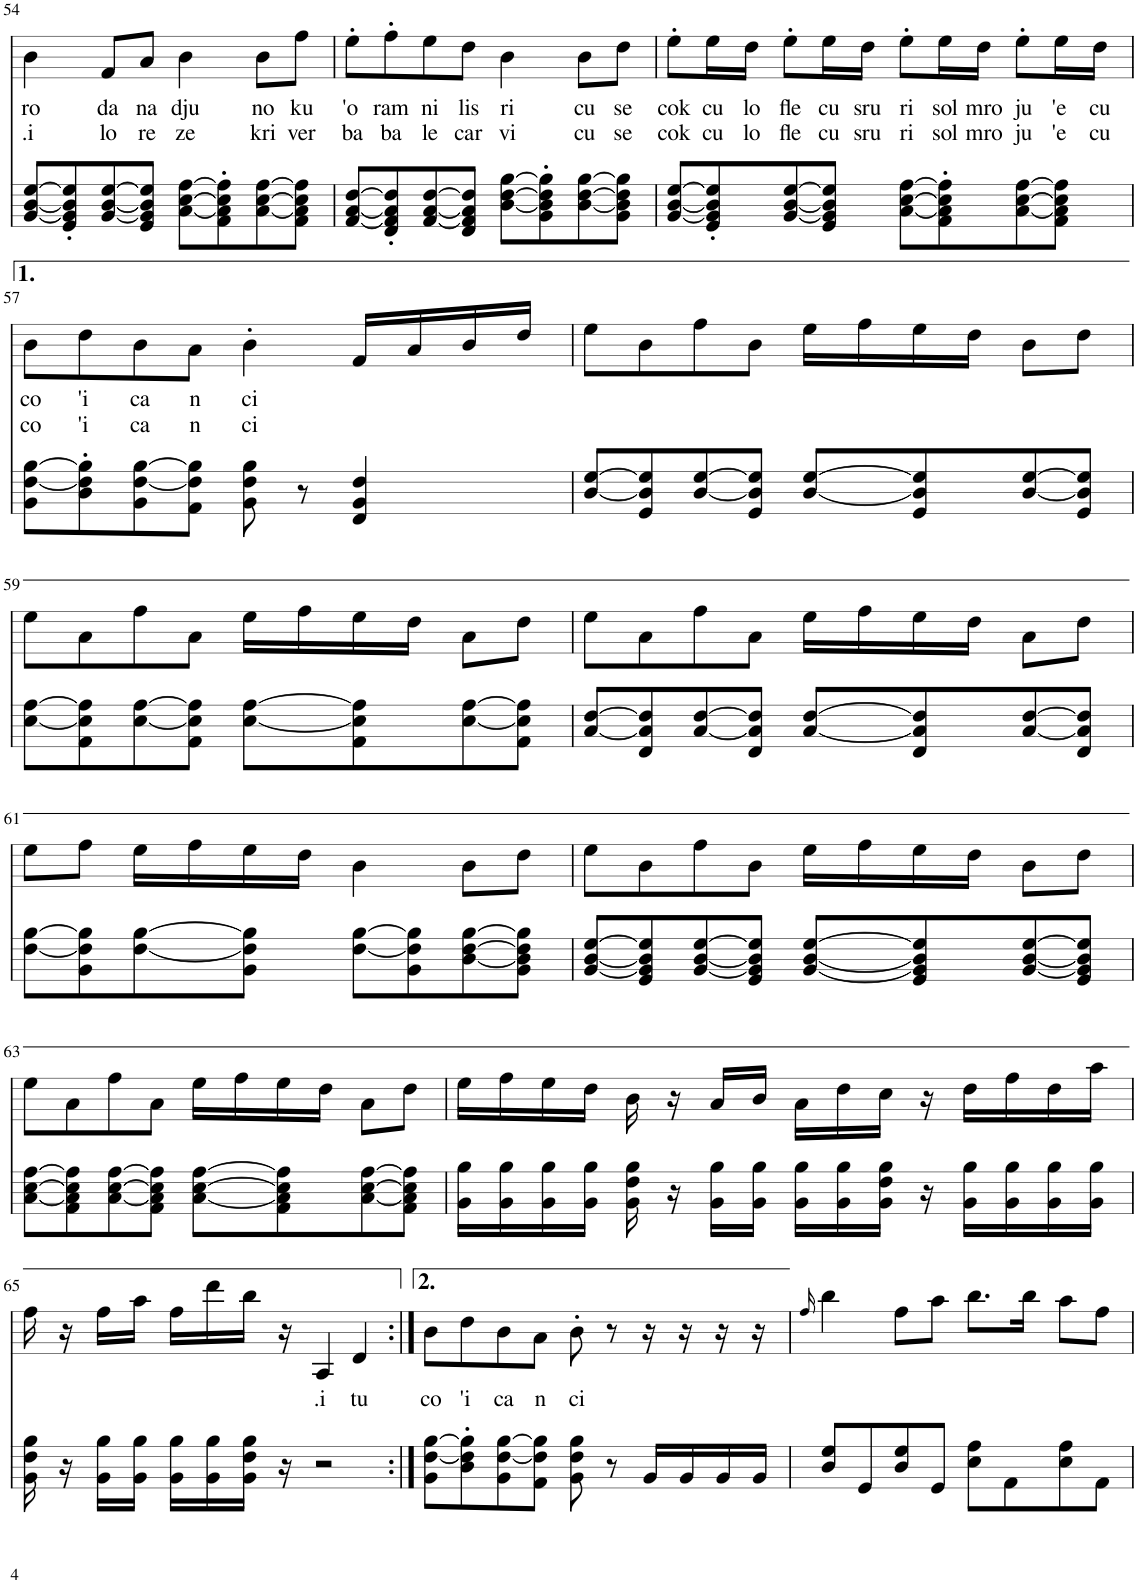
**kern	**kern	**text	**text
*part2	*part1	*part1	*part1
*staff2	*staff1	*staff1	*staff1
*I"Piano	*I"Piano	*	*
*I'Pno	*I'Pno	*	*
!!LO:PB:g=z
*clefF4	*clefG2	*	*
*k[f#c#]	*k[f#c#]	*	*
*M4/4	*M4/4	*	*
=54	=54	=54	=54
!	!	!LO:LY:b	!LO:LY:b
[8BB/ [8D/ [8G/L	4b\	ro	.i
8GG/' 8BB/]' 8D/]' 8G/]'	.	.	.
!	!	!LO:LY:b	!LO:LY:b
[8BB/ [8D/ [8G/	8f#/L	da	lo
!	!	!LO:LY:b	!LO:LY:b
8GG/ 8BB/] 8D/] 8G/]J	8a/J	na	re
!	!	!LO:LY:b	!LO:LY:b
[8C#\ [8E\ [8A\L	4b\	dju	ze
8AA\' 8C#\]' 8E\]' 8A\]'	.	.	.
!	!	!LO:LY:b	!LO:LY:b
[8C#\ [8E\ [8A\	8b\L	no	kri
!	!	!LO:LY:b	!LO:LY:b
8AA\ 8C#\] 8E\] 8A\]J	8ff#\J	ku	ver
=55	=55	=55	=55
!	!	!LO:LY:b	!LO:LY:b
[8AA/ [8C#/ [8F#/L	8ee'\L	'o	ba
!	!	!LO:LY:b	!LO:LY:b
8FF#/' 8AA/]' 8C#/]' 8F#/]'	8ff#'\	ram	ba
!	!	!LO:LY:b	!LO:LY:b
[8AA/ [8C#/ [8F#/	8ee\	ni	le
!	!	!LO:LY:b	!LO:LY:b
8FF#/ 8AA/] 8C#/] 8F#/]J	8dd\J	lis	car
!	!	!LO:LY:b	!LO:LY:b
[8D\ [8F#\ [8B\L	4b\	ri	vi
8BB\' 8D\]' 8F#\]' 8B\]'	.	.	.
!	!	!LO:LY:b	!LO:LY:b
[8D\ [8F#\ [8B\	8b\L	cu	cu
!	!	!LO:LY:b	!LO:LY:b
8BB\ 8D\] 8F#\] 8B\]J	8dd\J	se	se
=56	=56	=56	=56
!	!	!LO:LY:b	!LO:LY:b
[8BB/ [8D/ [8G/L	8ee'\L	cok	cok
!	!	!LO:LY:b	!LO:LY:b
8GG/' 8BB/]' 8D/]' 8G/]'	16ee\L	cu	cu
!	!	!LO:LY:b	!LO:LY:b
.	16dd\JJ	lo	lo
!	!	!LO:LY:b	!LO:LY:b
[8BB/ [8D/ [8G/	8ee'\L	fle	fle
!	!	!LO:LY:b	!LO:LY:b
8GG/ 8BB/] 8D/] 8G/]J	16ee\L	cu	cu
!	!	!LO:LY:b	!LO:LY:b
.	16dd\JJ	sru	sru
!	!	!LO:LY:b	!LO:LY:b
[8C#\ [8E\ [8A\L	8ee'\L	ri	ri
!	!	!LO:LY:b	!LO:LY:b
8AA\' 8C#\]' 8E\]' 8A\]'	16ee\L	sol	sol
!	!	!LO:LY:b	!LO:LY:b
.	16dd\JJ	mro	mro
!	!	!LO:LY:b	!LO:LY:b
[8C#\ [8E\ [8A\	8ee'\L	ju	ju
!	!	!LO:LY:b	!LO:LY:b
8AA\ 8C#\] 8E\] 8A\]J	16ee\L	'e	'e
!	!	!LO:LY:b	!LO:LY:b
.	16dd\JJ	cu	cu
!!LO:LB:g=z
=57	=57	=57	=57
!	!	!LO:LY:b	!LO:LY:b
8BB\ [8F#\ [8B\L	8b\L	co	co
!	!	!LO:LY:b	!LO:LY:b
8D\' 8F#\]' 8B\]'	8dd\	'i	'i
!	!	!LO:LY:b	!LO:LY:b
8BB\ [8F#\ [8B\	8b\	ca	ca
!	!	!LO:LY:b	!LO:LY:b
8AA\ 8F#\] 8B\]J	8a\J	n	n
!	!	!LO:LY:b	!LO:LY:b
8BB\ 8F#\ 8B\	4b'\	ci	ci
8r	.	.	.
4FF#/ 4BB/ 4F#/	16f#/LL	.	.
.	16a/	.	.
.	16b/	.	.
.	16dd/JJ	.	.
=58	=58	=58	=58
[8D/ [8G/L	8ee\L	.	.
8GG/ 8D/] 8G/]	8b\	.	.
[8D/ [8G/	8ff#\	.	.
8GG/ 8D/] 8G/]J	8b\J	.	.
[8D/ [8G/L	16ee\LL	.	.
.	16ff#\	.	.
8GG/ 8D/] 8G/]	16ee\	.	.
.	16dd\JJ	.	.
[8D/ [8G/	8b\L	.	.
8GG/ 8D/] 8G/]J	8dd\J	.	.
!!LO:LB:g=z
=59	=59	=59	=59
[8E\ [8A\L	8ee\L	.	.
8AA\ 8E\] 8A\]	8a\	.	.
[8E\ [8A\	8ff#\	.	.
8AA\ 8E\] 8A\]J	8a\J	.	.
[8E\ [8A\L	16ee\LL	.	.
.	16ff#\	.	.
8AA\ 8E\] 8A\]	16ee\	.	.
.	16dd\JJ	.	.
[8E\ [8A\	8a\L	.	.
8AA\ 8E\] 8A\]J	8dd\J	.	.
=60	=60	=60	=60
[8C#/ [8F#/L	8ee\L	.	.
8FF#/ 8C#/] 8F#/]	8a\	.	.
[8C#/ [8F#/	8ff#\	.	.
8FF#/ 8C#/] 8F#/]J	8a\J	.	.
[8C#/ [8F#/L	16ee\LL	.	.
.	16ff#\	.	.
8FF#/ 8C#/] 8F#/]	16ee\	.	.
.	16dd\JJ	.	.
[8C#/ [8F#/	8a\L	.	.
8FF#/ 8C#/] 8F#/]J	8dd\J	.	.
!!LO:LB:g=z
=61	=61	=61	=61
[8F#\ [8B\L	8ee\L	.	.
8BB\ 8F#\] 8B\]	8ff#\J	.	.
[8F#\ [8B\	16ee\LL	.	.
.	16ff#\	.	.
8BB\ 8F#\] 8B\]J	16ee\	.	.
.	16dd\JJ	.	.
[8F#\ [8B\L	4b\	.	.
8BB\ 8F#\] 8B\]	.	.	.
[8D\ [8F#\ [8B\	8b\L	.	.
8BB\ 8D\] 8F#\] 8B\]J	8dd\J	.	.
=62	=62	=62	=62
[8BB/ [8D/ [8G/L	8ee\L	.	.
8GG/ 8BB/] 8D/] 8G/]	8b\	.	.
[8BB/ [8D/ [8G/	8ff#\	.	.
8GG/ 8BB/] 8D/] 8G/]J	8b\J	.	.
[8BB/ [8D/ [8G/L	16ee\LL	.	.
.	16ff#\	.	.
8GG/ 8BB/] 8D/] 8G/]	16ee\	.	.
.	16dd\JJ	.	.
[8BB/ [8D/ [8G/	8b\L	.	.
8GG/ 8BB/] 8D/] 8G/]J	8dd\J	.	.
!!LO:LB:g=z
=63	=63	=63	=63
[8C#\ [8E\ [8A\L	8ee\L	.	.
8AA\ 8C#\] 8E\] 8A\]	8a\	.	.
[8C#\ [8E\ [8A\	8ff#\	.	.
8AA\ 8C#\] 8E\] 8A\]J	8a\J	.	.
[8C#\ [8E\ [8A\L	16ee\LL	.	.
.	16ff#\	.	.
8AA\ 8C#\] 8E\] 8A\]	16ee\	.	.
.	16dd\JJ	.	.
[8C#\ [8E\ [8A\	8a\L	.	.
8AA\ 8C#\] 8E\] 8A\]J	8dd\J	.	.
=64	=64	=64	=64
16BB\ 16B\LL	16ee\LL	.	.
16BB\ 16B\	16ff#\	.	.
16BB\ 16B\	16ee\	.	.
16BB\ 16B\JJ	16dd\JJ	.	.
16BB\ 16F#\ 16B\	16b\	.	.
16r	16r	.	.
16BB\ 16B\LL	16a/LL	.	.
16BB\ 16B\JJ	16b/JJ	.	.
16BB\ 16B\LL	16a\LL	.	.
16BB\ 16B\	16dd\	.	.
16BB\ 16F#\ 16B\JJ	16cc#\JJ	.	.
16r	16r	.	.
16BB\ 16B\LL	16dd\LL	.	.
16BB\ 16B\	16ff#\	.	.
16BB\ 16B\	16dd\	.	.
16BB\ 16B\JJ	16aa\JJ	.	.
!!LO:LB:g=z
=65	=65	=65	=65
16BB\ 16F#\ 16B\	16ff#\	.	.
16r	16r	.	.
16BB\ 16B\LL	16ff#\LL	.	.
16BB\ 16B\JJ	16aa\JJ	.	.
16BB\ 16B\LL	16ff#\LL	.	.
16BB\ 16B\	16ddd\	.	.
16BB\ 16F#\ 16B\JJ	16bb\JJ	.	.
16r	16r	.	.
!	!	!LO:LY:b	!
2r	4A/	.i	.
!	!	!LO:LY:b	!
.	4d/	tu	.
=66:|!	=66:|!	=66:|!	=66:|!
!	!	!LO:LY:b	!
8BB\ [8F#\ [8B\L	8b\L	co	.
!	!	!LO:LY:b	!
8D\' 8F#\]' 8B\]'	8dd\	'i	.
!	!	!LO:LY:b	!
8BB\ [8F#\ [8B\	8b\	ca	.
!	!	!LO:LY:b	!
8AA\ 8F#\] 8B\]J	8a\J	n	.
!	!	!LO:LY:b	!
8BB\ 8F#\ 8B\	8b'\	ci	.
8r	8r	.	.
16BB/LL	16r	.	.
16BB/	16r	.	.
16BB/	16r	.	.
16BB/JJ	16r	.	.
=67	=67	=67	=67
.	16qff#/	.	.
8D/ 8G/L	4bb\	.	.
8GG/	.	.	.
8D/ 8G/	8ff#\L	.	.
8GG/J	8aa\J	.	.
8E\ 8A\L	8.bb\L	.	.
8AA\	.	.	.
.	16bb\Jk	.	.
8E\ 8A\	8aa\L	.	.
8AA\J	8ff#\J	.	.
=	=	=	=
*-	*-	*-	*-
